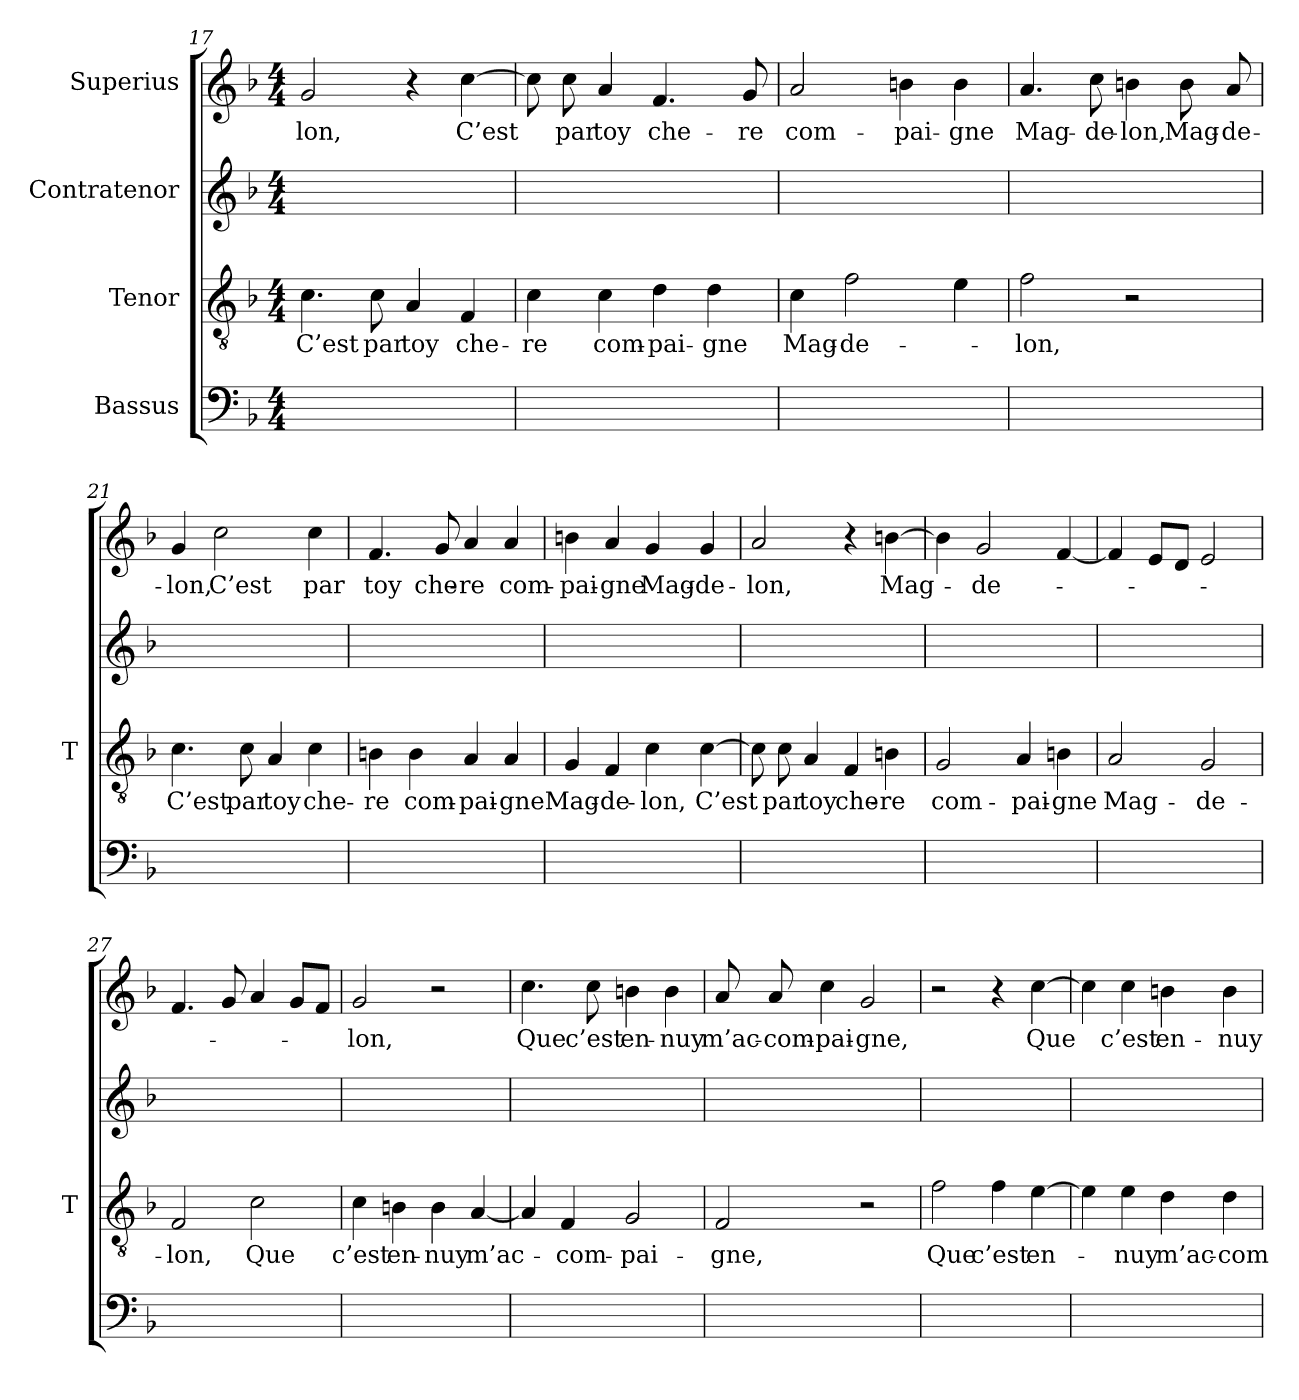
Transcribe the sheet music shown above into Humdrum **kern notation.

**kern	**kern	**text	**kern	**kern	**text
*part4	*part3	*part3	*part2	*part1	*part1
*staff4	*staff3	*staff3	*staff2	*staff1	*staff1
*I"Bassus	*I"Tenor	*	*I"Contratenor	*I"Superius	*
*	*I'T	*	*	*	*
*clefF4	*clefGv2	*	*clefG2	*clefG2	*
*k[b-]	*k[b-]	*	*k[b-]	*k[b-]	*
*M4/4	*M4/4	*	*M4/4	*M4/4	*
=17	=17	=17	=17	=17	=17
1ryy	4.c	-C’est	1ryy	2g	-lon,
.	8c	-par	.	.	.
.	4A	-toy	.	4r	.
.	4F	che-	.	[4cc	-C’est
=18	=18	=18	=18	=18	=18
1ryy	4c	-re	1ryy	8cc]	.
.	.	.	.	8cc	-par
.	4c	com-	.	4a	-toy
.	4d	pai-	.	4.f	che-
.	4d	-gne	.	.	.
.	.	.	.	8g	-re
=19	=19	=19	=19	=19	=19
1ryy	4c	Mag-	1ryy	2a	com-
.	2f	de-	.	.	.
.	.	.	.	4b	pai-
.	4e	.	.	4b	-gne
=20	=20	=20	=20	=20	=20
1ryy	2f	-lon,	1ryy	4.a	Mag-
.	.	.	.	8cc	de-
.	2r	.	.	4b	-lon,
.	.	.	.	8b	Mag-
.	.	.	.	8a	de-
=21	=21	=21	=21	=21	=21
1ryy	4.c	-C’est	1ryy	4g	-lon,
.	.	.	.	2cc	-C’est
.	8c	-par	.	.	.
.	4A	-toy	.	.	.
.	4c	che-	.	4cc	-par
=22	=22	=22	=22	=22	=22
1ryy	4B	-re	1ryy	4.f	-toy
.	4B	com-	.	.	.
.	.	.	.	8g	che-
.	4A	pai-	.	4a	-re
.	4A	-gne	.	4a	com-
=23	=23	=23	=23	=23	=23
1ryy	4G	Mag-	1ryy	4b	pai-
.	4F	de-	.	4a	-gne
.	4c	-lon,	.	4g	Mag-
.	[4c	-C’est	.	4g	de-
=24	=24	=24	=24	=24	=24
1ryy	8c]	.	1ryy	2a	-lon,
.	8c	-par	.	.	.
.	4A	-toy	.	.	.
.	4F	che-	.	4r	.
.	4B	-re	.	[4b	Mag-
=25	=25	=25	=25	=25	=25
1ryy	2G	com-	1ryy	4b]	.
.	.	.	.	2g	de-
.	4A	pai-	.	.	.
.	4B	-gne	.	[4f	.
=26	=26	=26	=26	=26	=26
1ryy	2A	Mag-	1ryy	4f]	.
.	.	.	.	8eL	.
.	.	.	.	8dJ	.
.	2G	de-	.	2e	.
=27	=27	=27	=27	=27	=27
1ryy	2F	-lon,	1ryy	4.f	.
.	.	.	.	8g	.
.	2c	-Que	.	4a	.
.	.	.	.	8gL	.
.	.	.	.	8fJ	.
=28	=28	=28	=28	=28	=28
1ryy	4c	-c’est	1ryy	2g	-lon,
.	4B	en-	.	.	.
.	4B	-nuy	.	2r	.
.	[4A	m’ac-	.	.	.
=29	=29	=29	=29	=29	=29
1ryy	4A]	.	1ryy	4.cc	-Que
.	4F	com-	.	.	.
.	.	.	.	8cc	-c’est
.	2G	pai-	.	4b	en-
.	.	.	.	4b	-nuy
=30	=30	=30	=30	=30	=30
1ryy	2F	-gne,	1ryy	8a	m’ac-
.	.	.	.	8a	com-
.	.	.	.	4cc	pai-
.	2r	.	.	2g	-gne,
=31	=31	=31	=31	=31	=31
1ryy	2f	-Que	1ryy	2r	.
.	4f	-c’est	.	4r	.
.	[4e	en-	.	[4cc	-Que
=32	=32	=32	=32	=32	=32
1ryy	4e]	.	1ryy	4cc]	.
.	4e	-nuy	.	4cc	-c’est
.	4d	m’ac-	.	4b	en-
.	4d	com-	.	4b	-nuy
=	=	=	=	=	=
*-	*-	*-	*-	*-	*-
